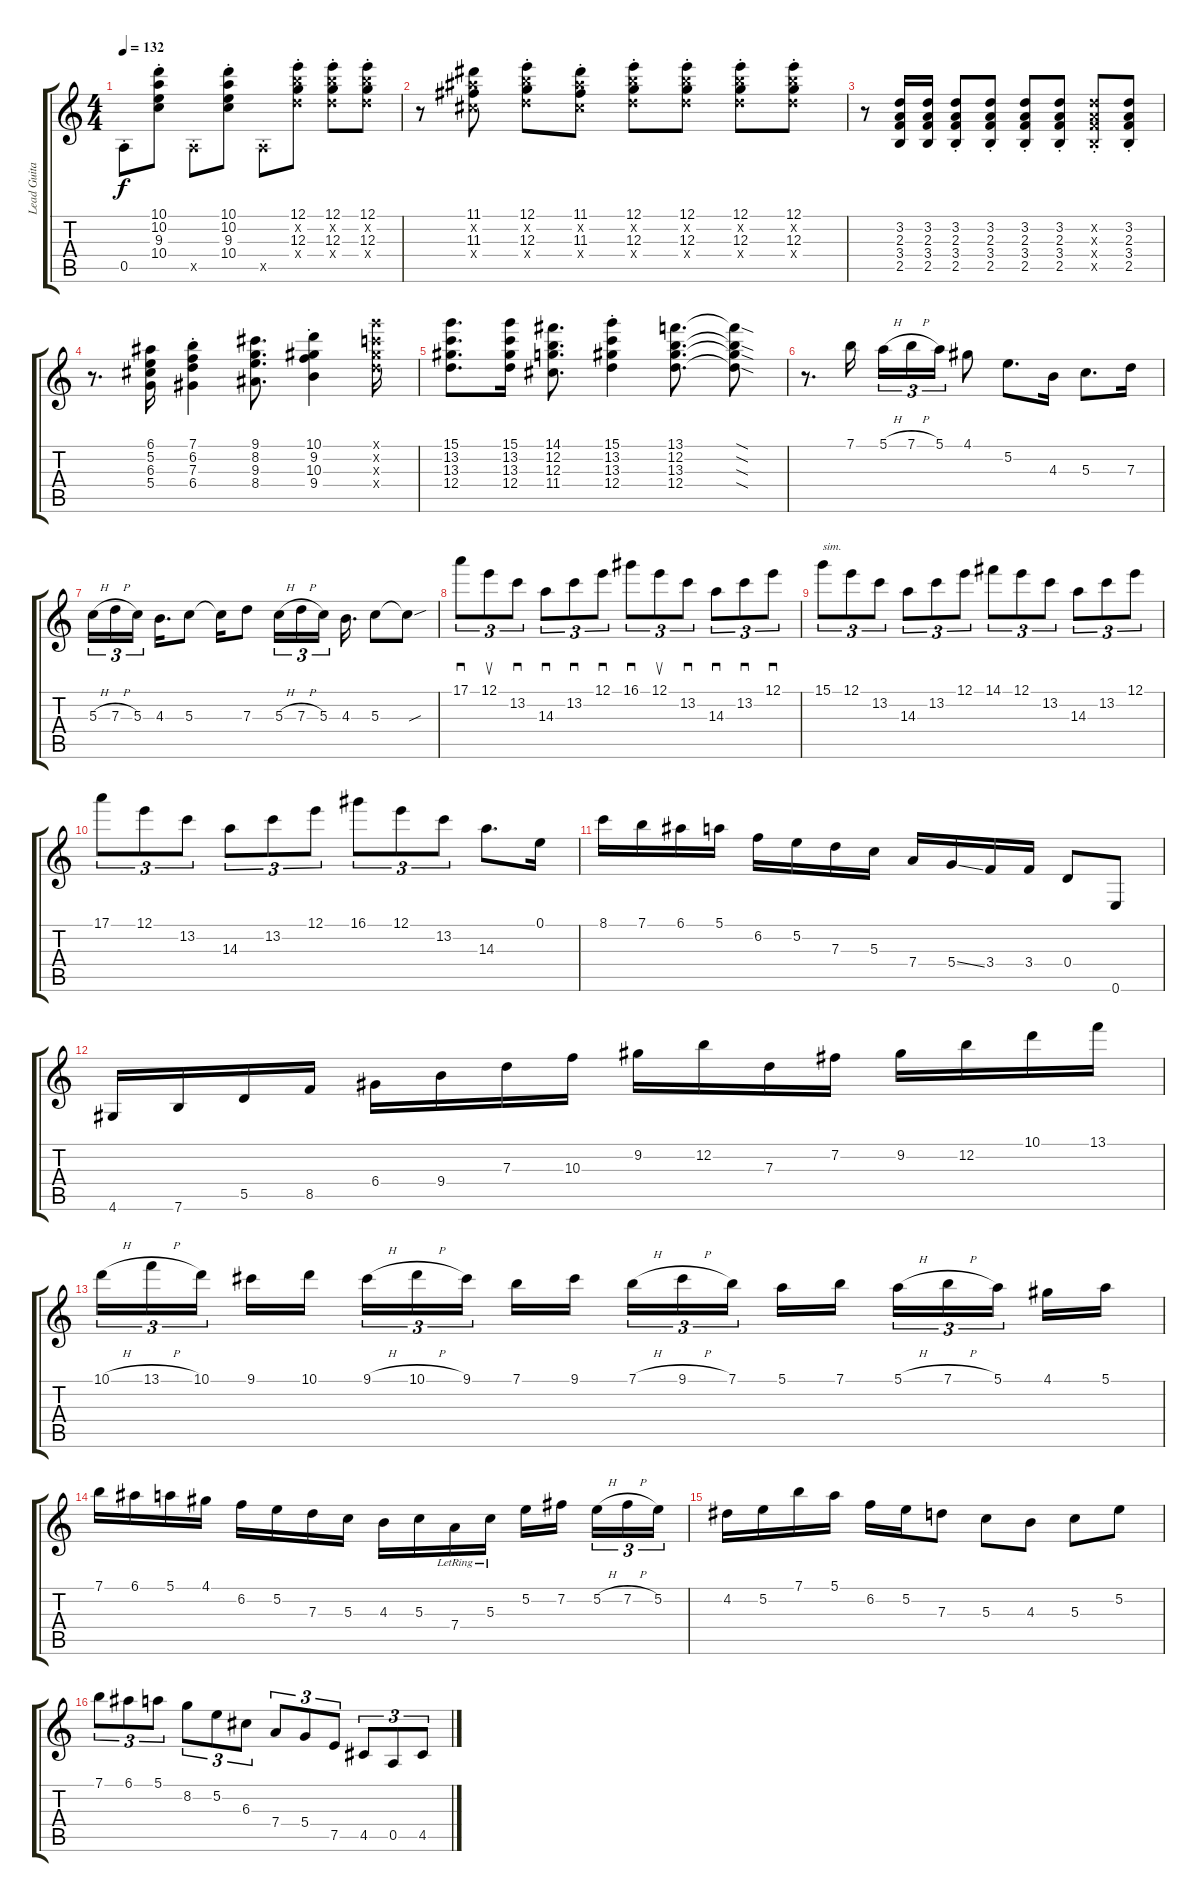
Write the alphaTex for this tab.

\track ("Lead Guitar" "Lead Guita") {instrument acousticguitarnylon}
\staff {score tabs}
\tuning (E4 B3 G3 D3 A2 E2) {hide}
\ts (4 4)
\tempo 132
\clef g2
\ks c
0.5{st}.8{dy f} (10.1{st} 10.2{st} 9.3{st} 10.4{st}).8 0.5{st x}.8 (10.1{st} 10.2{st} 9.3{st} 10.4{st}).8 0.5{st x}.8 (12.1{st} 12.2{st x} 12.3{st} 12.4{st x}).8 (12.1{st} 12.2{st x} 12.3{st} 12.4{st x}).8 (12.1{st} 12.2{st x} 12.3{st} 12.4{st x}).8 |
r.8 (11.1 11.2{x} 11.3 11.4{x}).8 (12.1{st} 12.2{st x} 12.3{st} 12.4{st x}).8 (11.1{st} 11.2{x} 11.3{st} 11.4{x}).8 (12.1{st} 12.2{st x} 12.3{st} 12.4{st x}).8 (12.1{st} 12.2{st x} 12.3{st} 12.4{st x}).8 (12.1 12.2{st x} 12.3 12.4{st x}).8 (12.1{st} 12.2{st x} 12.3{st} 12.4{st x}).8 |
r.8 (3.2 2.3 3.4 2.5).16 (3.2 2.3 3.4 2.5).16 (3.2{st} 2.3{st} 3.4{st} 2.5{st}).8 (3.2{st} 2.3{st} 3.4{st} 2.5{st}).8 (3.2{st} 2.3{st} 3.4{st} 2.5{st}).8 (3.2{st} 2.3{st} 3.4{st} 2.5{st}).8 (3.2{st x} 2.3{st x} 3.4{st x} 2.5{st x}).8 (3.2{st} 2.3{st} 3.4{st} 2.5{st}).8 |
r.8{d} (6.1 5.2 6.3 5.4).16 (7.1{st} 6.2{st} 7.3{st} 6.4{st}).4 (9.1 8.2 9.3 8.4).8{d} (10.1{st} 9.2{st} 10.3{st} 9.4{st}).4 (15.1{x} 13.2{x} 13.3{x} 12.4{x}).16 |
(15.1 13.2 13.3 12.4).8{d} (15.1 13.2 13.3 12.4).16 (14.1 12.2 12.3 11.4).8{d} (15.1{st} 13.2{st} 13.3{st} 12.4{st}).4 (13.1 12.2 13.3 12.4).8{d} (13.1{sod t} 12.2{sod t} 13.3{sod t} 12.4{sod t}).8 |
r.8{d} 7.1.16 5.1{h}.16{tu (3 2)} 7.1{h}.16{tu (3 2)} 5.1.16{tu (3 2)} 4.1.8 5.2.8{d} 4.3.16 5.3.8{d} 7.3.16 |
5.3{h}.16{tu (3 2)} 7.3{h}.16{tu (3 2)} 5.3.16{tu (3 2) beam splitsecondary} 4.3.16{d} 5.3.8 5.3{t}.16 7.3.8 5.3{h}.16{tu (3 2)} 7.3{h}.16{tu (3 2)} 5.3.16{tu (3 2) beam splitsecondary} 4.3.16{d} 5.3.8 5.3{sou t}.8 |
17.1.8{sd tu (3 2)} 12.1.8{su tu (3 2)} 13.2.8{sd tu (3 2)} 14.3.8{sd tu (3 2)} 13.2.8{sd tu (3 2)} 12.1.8{sd tu (3 2)} 16.1.8{sd tu (3 2)} 12.1.8{su tu (3 2)} 13.2.8{sd tu (3 2)} 14.3.8{sd tu (3 2)} 13.2.8{sd tu (3 2)} 12.1.8{sd tu (3 2)} |
15.1.8{tu (3 2) txt "sim."} 12.1.8{tu (3 2)} 13.2.8{tu (3 2)} 14.3.8{tu (3 2)} 13.2.8{tu (3 2)} 12.1.8{tu (3 2)} 14.1.8{tu (3 2)} 12.1.8{tu (3 2)} 13.2.8{tu (3 2)} 14.3.8{tu (3 2)} 13.2.8{tu (3 2)} 12.1.8{tu (3 2)} |
17.1.8{tu (3 2)} 12.1.8{tu (3 2)} 13.2.8{tu (3 2)} 14.3.8{tu (3 2)} 13.2.8{tu (3 2)} 12.1.8{tu (3 2)} 16.1.8{tu (3 2)} 12.1.8{tu (3 2)} 13.2.8{tu (3 2)} 14.3.8{d} 0.1.16 |
8.1.16 7.1.16 6.1.16 5.1.16 6.2.16 5.2.16 7.3.16 5.3.16 7.4.16 5.4{ss}.16 3.4.16 3.4.16 0.4.8 0.6.8 |
4.6.16 7.6.16 5.5.16 8.5.16 6.4.16 9.4.16 7.3.16 10.3.16 9.2.16 12.2.16 7.3.16 7.2.16 9.2.16 12.2.16 10.1.16 13.1.16 |
10.1{h}.16{tu (3 2)} 13.1{h}.16{tu (3 2)} 10.1.16{tu (3 2) beam splitsecondary} 9.1.16 10.1.16 9.1{h}.16{tu (3 2)} 10.1{h}.16{tu (3 2)} 9.1.16{tu (3 2) beam splitsecondary} 7.1.16 9.1.16 7.1{h}.16{tu (3 2)} 9.1{h}.16{tu (3 2)} 7.1.16{tu (3 2) beam splitsecondary} 5.1.16 7.1.16 5.1{h}.16{tu (3 2)} 7.1{h}.16{tu (3 2)} 5.1.16{tu (3 2) beam splitsecondary} 4.1.16 5.1.16 |
7.1.16 6.1.16 5.1.16 4.1.16 6.2.16 5.2.16 7.3.16 5.3.16 4.3.16 5.3.16 7.4{lr}.16 5.3{lr}.16 5.2.16 7.2.16{beam splitsecondary} 5.2{h}.16{tu (3 2)} 7.2{h}.16{tu (3 2)} 5.2.16{tu (3 2)} |
4.2.16 5.2.16 7.1.16 5.1.16 6.2.16 5.2.16 7.3.8 5.3.8 4.3.8 5.3.8 5.2.8 |
7.1.8{tu (3 2)} 6.1.8{tu (3 2)} 5.1.8{tu (3 2)} 8.2.8{tu (3 2)} 5.2.8{tu (3 2)} 6.3.8{tu (3 2)} 7.4.8{tu (3 2)} 5.4.8{tu (3 2)} 7.5.8{tu (3 2)} 4.5.8{tu (3 2)} 0.5.8{tu (3 2)} 4.5.8{tu (3 2)}
